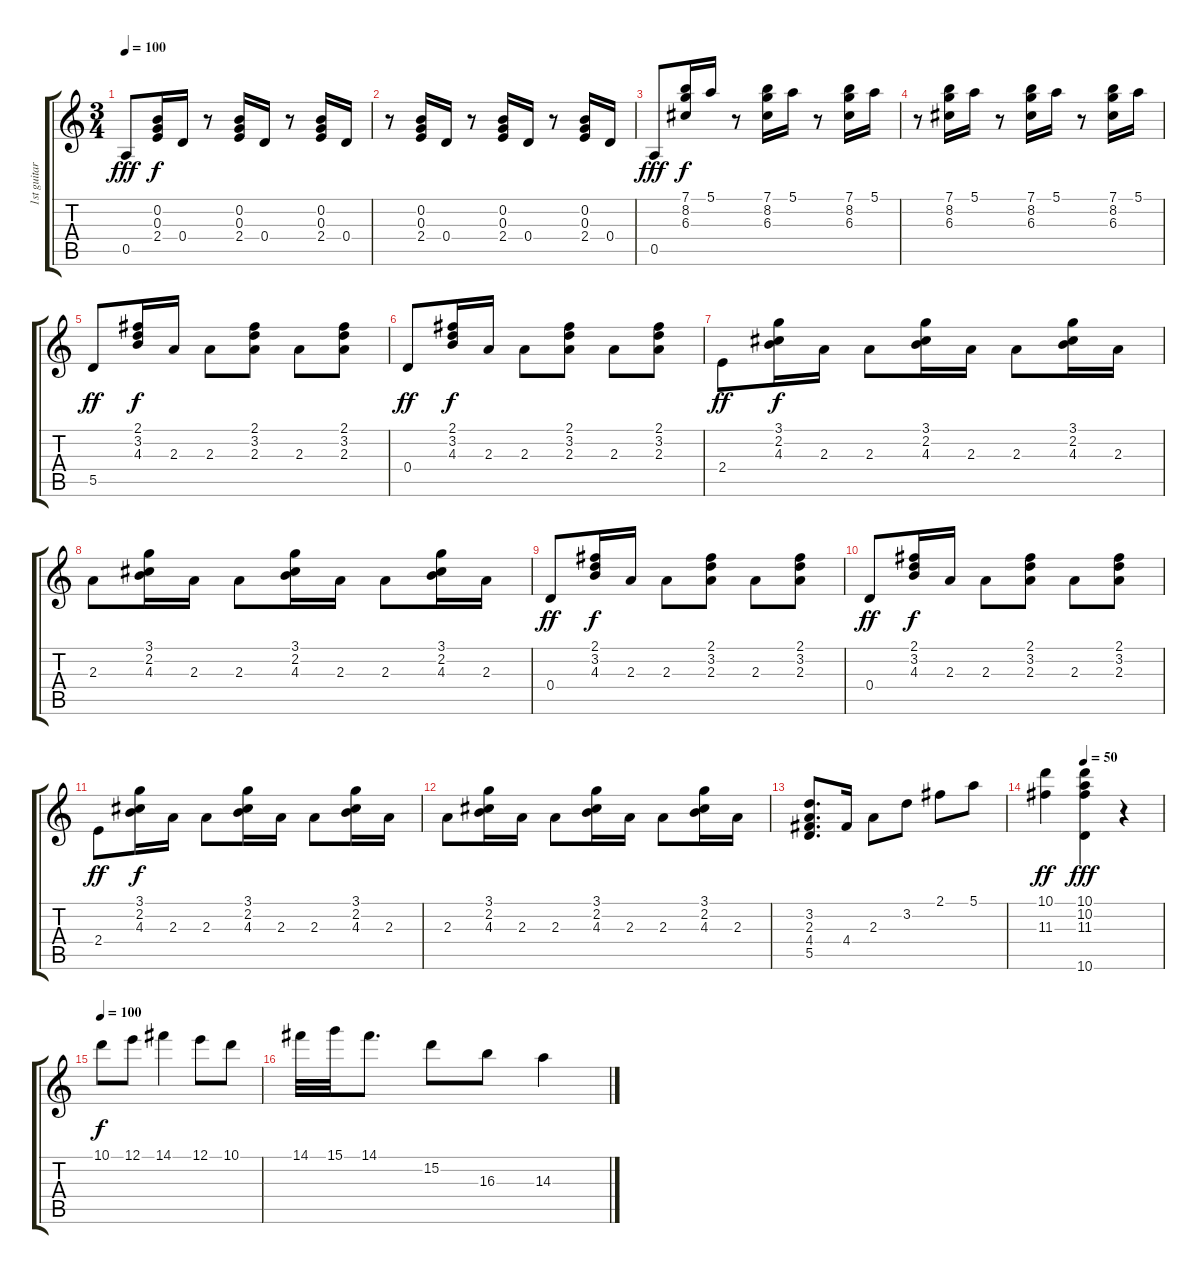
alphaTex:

\track ("1st guitar" "1st guitar") {instrument acousticguitarnylon}
\staff {score tabs}
\tuning (E4 B3 G3 D3 A2 E2) {hide}
\ts (3 4)
\tempo 100
\clef g2
\ks c
0.5.8{dy fff instrument acousticguitarnylon} (0.2 0.3 2.4).16{dy f} 0.4.16 r.8 (0.2 0.3 2.4).16 0.4.16 r.8 (0.2 0.3 2.4).16 0.4.16 |
r.8 (0.2 0.3 2.4).16 0.4.16 r.8 (0.2 0.3 2.4).16 0.4.16 r.8 (0.2 0.3 2.4).16 0.4.16 |
0.5.8{dy fff} (7.1 8.2 6.3).16{dy f} 5.1.16 r.8 (7.1 8.2 6.3).16 5.1.16 r.8 (7.1 8.2 6.3).16 5.1.16 |
r.8 (7.1 8.2 6.3).16 5.1.16 r.8 (7.1 8.2 6.3).16 5.1.16 r.8 (7.1 8.2 6.3).16 5.1.16 |
5.5.8{dy ff} (2.1 3.2 4.3).16{dy f} 2.3.16 2.3.8 (2.1 3.2 2.3).8 2.3.8 (2.1 3.2 2.3).8 |
0.4.8{dy ff} (2.1 3.2 4.3).16{dy f} 2.3.16 2.3.8 (2.1 3.2 2.3).8 2.3.8 (2.1 3.2 2.3).8 |
2.4.8{dy ff} (3.1 2.2 4.3).16{dy f} 2.3.16 2.3.8 (3.1 2.2 4.3).16 2.3.16 2.3.8 (3.1 2.2 4.3).16 2.3.16 |
2.3.8 (3.1 2.2 4.3).16 2.3.16 2.3.8 (3.1 2.2 4.3).16 2.3.16 2.3.8 (3.1 2.2 4.3).16 2.3.16 |
0.4.8{dy ff} (2.1 3.2 4.3).16{dy f} 2.3.16 2.3.8 (2.1 3.2 2.3).8 2.3.8 (2.1 3.2 2.3).8 |
0.4.8{dy ff} (2.1 3.2 4.3).16{dy f} 2.3.16 2.3.8 (2.1 3.2 2.3).8 2.3.8 (2.1 3.2 2.3).8 |
2.4.8{dy ff} (3.1 2.2 4.3).16{dy f} 2.3.16 2.3.8 (3.1 2.2 4.3).16 2.3.16 2.3.8 (3.1 2.2 4.3).16 2.3.16 |
2.3.8 (3.1 2.2 4.3).16 2.3.16 2.3.8 (3.1 2.2 4.3).16 2.3.16 2.3.8 (3.1 2.2 4.3).16 2.3.16 |
(3.2 2.3 4.4 5.5).8{d} 4.4.16 2.3.8 3.2.8 2.1.8 5.1.8 |
\tempo (50 0.3333333333333333)
(10.1 11.3).4{dy ff} (10.1 10.2 11.3 10.6).4{dy fff} r.4 |
\tempo 100
10.1.8{dy f} 12.1.8 14.1.4 12.1.8 10.1.8 |
14.1.32 15.1.32 14.1.8{d} 15.2.8 16.3.8 14.3.4
